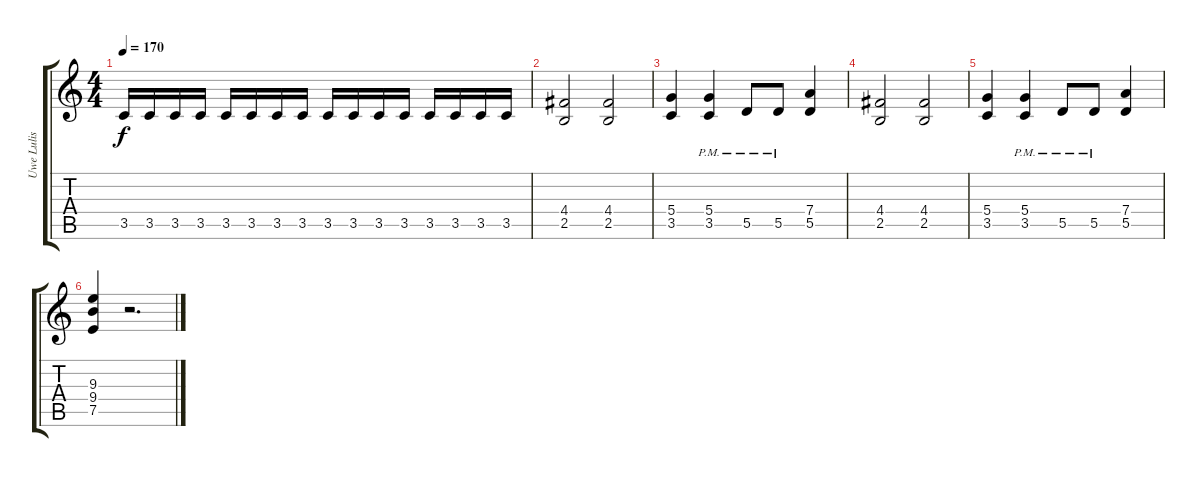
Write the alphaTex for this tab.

\track ("Uwe Lulis" "Uwe Lulis") {instrument distortionguitar}
\staff {score tabs}
\tuning (E4 B3 G3 D3 A2 E2) {hide}
\ts (4 4)
\tempo 170
\clef g2
\ks c
3.5.16{dy f} 3.5.16 3.5.16 3.5.16 3.5.16 3.5.16 3.5.16 3.5.16 3.5.16 3.5.16 3.5.16 3.5.16 3.5.16 3.5.16 3.5.16 3.5.16 |
(4.4 2.5).2 (4.4 2.5).2 |
(5.4 3.5).4 (5.4 3.5{pm}).4 5.5{pm}.8 5.5{pm}.8 (7.4 5.5).4 |
(4.4 2.5).2 (4.4 2.5).2 |
(5.4 3.5).4 (5.4 3.5{pm}).4 5.5{pm}.8 5.5{pm}.8 (7.4 5.5).4 |
(9.3 9.4 7.5).4 r.2{d}
